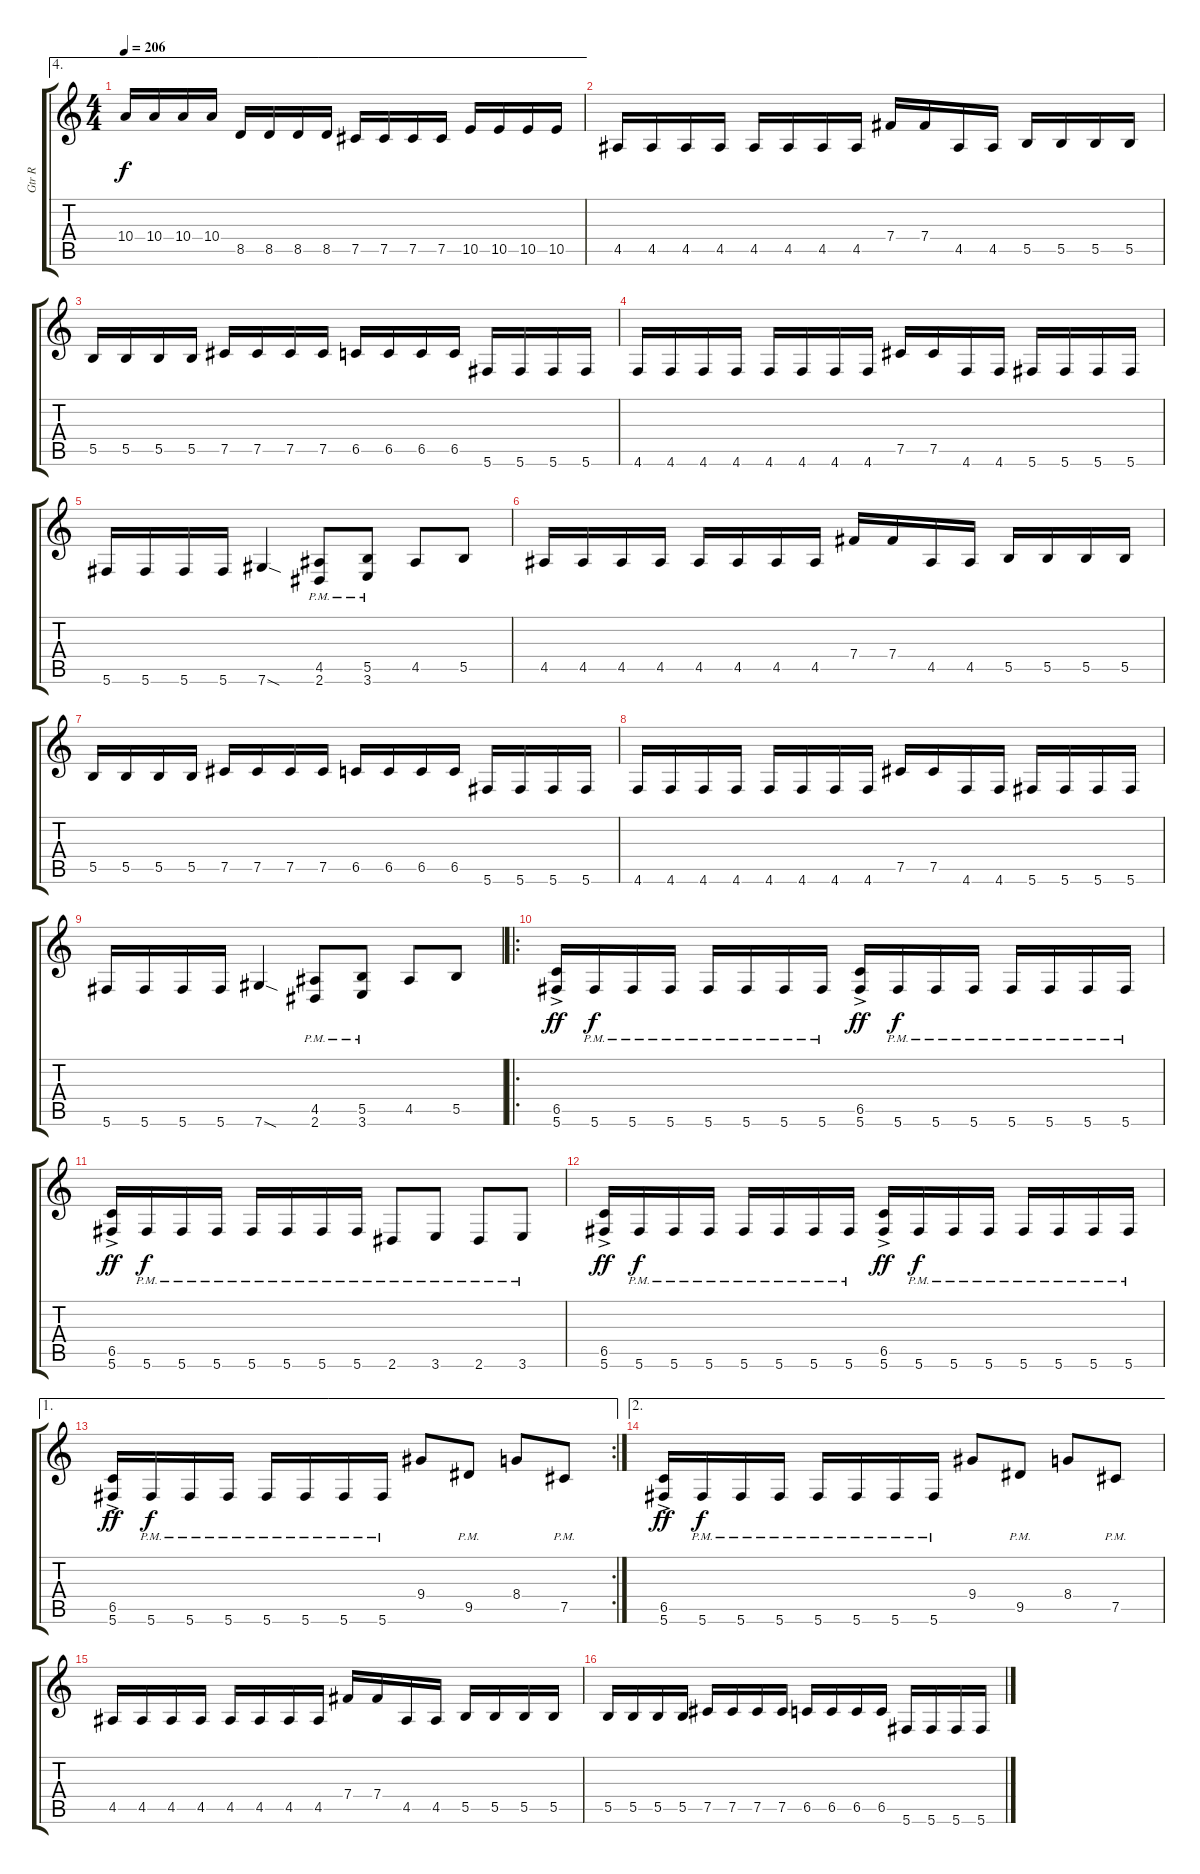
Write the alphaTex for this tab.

\track ("Gtr R" "Gtr R") {instrument distortionguitar}
\staff {score tabs}
\tuning (Db4 Ab3 E3 B2 Gb2 Db2) {hide}
\ae 4
\ts (4 4)
\tempo 206
\clef g2
\ks c
10.4.16{dy f} 10.4.16 10.4.16 10.4.16 8.5.16 8.5.16 8.5.16 8.5.16 7.5.16 7.5.16 7.5.16 7.5.16 10.5.16 10.5.16 10.5.16 10.5.16 |
4.5.16 4.5.16 4.5.16 4.5.16 4.5.16 4.5.16 4.5.16 4.5.16 7.4.16 7.4.16 4.5.16 4.5.16 5.5.16 5.5.16 5.5.16 5.5.16 |
5.5.16 5.5.16 5.5.16 5.5.16 7.5.16 7.5.16 7.5.16 7.5.16 6.5.16 6.5.16 6.5.16 6.5.16 5.6.16 5.6.16 5.6.16 5.6.16 |
4.6.16 4.6.16 4.6.16 4.6.16 4.6.16 4.6.16 4.6.16 4.6.16 7.5.16 7.5.16 4.6.16 4.6.16 5.6.16 5.6.16 5.6.16 5.6.16 |
5.6.16 5.6.16 5.6.16 5.6.16 7.6{sod}.4 (4.5{pm} 2.6{pm}).8 (5.5{pm} 3.6{pm}).8 4.5.8 5.5.8 |
4.5.16 4.5.16 4.5.16 4.5.16 4.5.16 4.5.16 4.5.16 4.5.16 7.4.16 7.4.16 4.5.16 4.5.16 5.5.16 5.5.16 5.5.16 5.5.16 |
5.5.16 5.5.16 5.5.16 5.5.16 7.5.16 7.5.16 7.5.16 7.5.16 6.5.16 6.5.16 6.5.16 6.5.16 5.6.16 5.6.16 5.6.16 5.6.16 |
4.6.16 4.6.16 4.6.16 4.6.16 4.6.16 4.6.16 4.6.16 4.6.16 7.5.16 7.5.16 4.6.16 4.6.16 5.6.16 5.6.16 5.6.16 5.6.16 |
5.6.16 5.6.16 5.6.16 5.6.16 7.6{sod}.4 (4.5{pm} 2.6{pm}).8 (5.5{pm} 3.6{pm}).8 4.5.8 5.5.8 |
\ro
(6.5{ac} 5.6).16{dy ff} 5.6{pm}.16{dy f} 5.6{pm}.16 5.6{pm}.16 5.6{pm}.16 5.6{pm}.16 5.6{pm}.16 5.6{pm}.16 (6.5{ac} 5.6).16{dy ff} 5.6{pm}.16{dy f} 5.6{pm}.16 5.6{pm}.16 5.6{pm}.16 5.6{pm}.16 5.6{pm}.16 5.6{pm}.16 |
(6.5{ac} 5.6).16{dy ff} 5.6{pm}.16{dy f} 5.6{pm}.16 5.6{pm}.16 5.6{pm}.16 5.6{pm}.16 5.6{pm}.16 5.6{pm}.16 2.6{pm}.8 3.6{pm}.8 2.6{pm}.8 3.6{pm}.8 |
(6.5{ac} 5.6).16{dy ff} 5.6{pm}.16{dy f} 5.6{pm}.16 5.6{pm}.16 5.6{pm}.16 5.6{pm}.16 5.6{pm}.16 5.6{pm}.16 (6.5{ac} 5.6).16{dy ff} 5.6{pm}.16{dy f} 5.6{pm}.16 5.6{pm}.16 5.6{pm}.16 5.6{pm}.16 5.6{pm}.16 5.6{pm}.16 |
\ae 1
\rc 2
(6.5{ac} 5.6).16{dy ff} 5.6{pm}.16{dy f} 5.6{pm}.16 5.6{pm}.16 5.6{pm}.16 5.6{pm}.16 5.6{pm}.16 5.6{pm}.16 9.4.8 9.5{pm}.8 8.4.8 7.5{pm}.8 |
\ae 2
(6.5{ac} 5.6).16{dy ff} 5.6{pm}.16{dy f} 5.6{pm}.16 5.6{pm}.16 5.6{pm}.16 5.6{pm}.16 5.6{pm}.16 5.6{pm}.16 9.4.8 9.5{pm}.8 8.4.8 7.5{pm}.8 |
4.5.16 4.5.16 4.5.16 4.5.16 4.5.16 4.5.16 4.5.16 4.5.16 7.4.16 7.4.16 4.5.16 4.5.16 5.5.16 5.5.16 5.5.16 5.5.16 |
5.5.16 5.5.16 5.5.16 5.5.16 7.5.16 7.5.16 7.5.16 7.5.16 6.5.16 6.5.16 6.5.16 6.5.16 5.6.16 5.6.16 5.6.16 5.6.16
